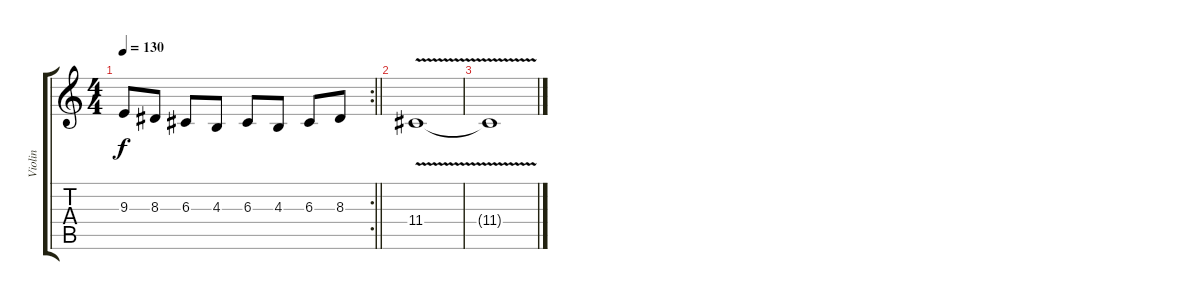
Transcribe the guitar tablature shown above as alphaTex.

\track ("Violin" "Violin") {instrument violin}
\staff {score tabs}
\tuning (E4 B3 G3 D3 A2 E2) {hide}
\rc 2
\ts (4 4)
\tempo 130
\clef g2
\barLineRight lightlight
\ks c
9.3.8{dy f} 8.3.8 6.3.8 4.3.8 6.3.8 4.3.8 6.3.8 8.3.8 |
11.4{v}.1 |
11.4{t}.1
